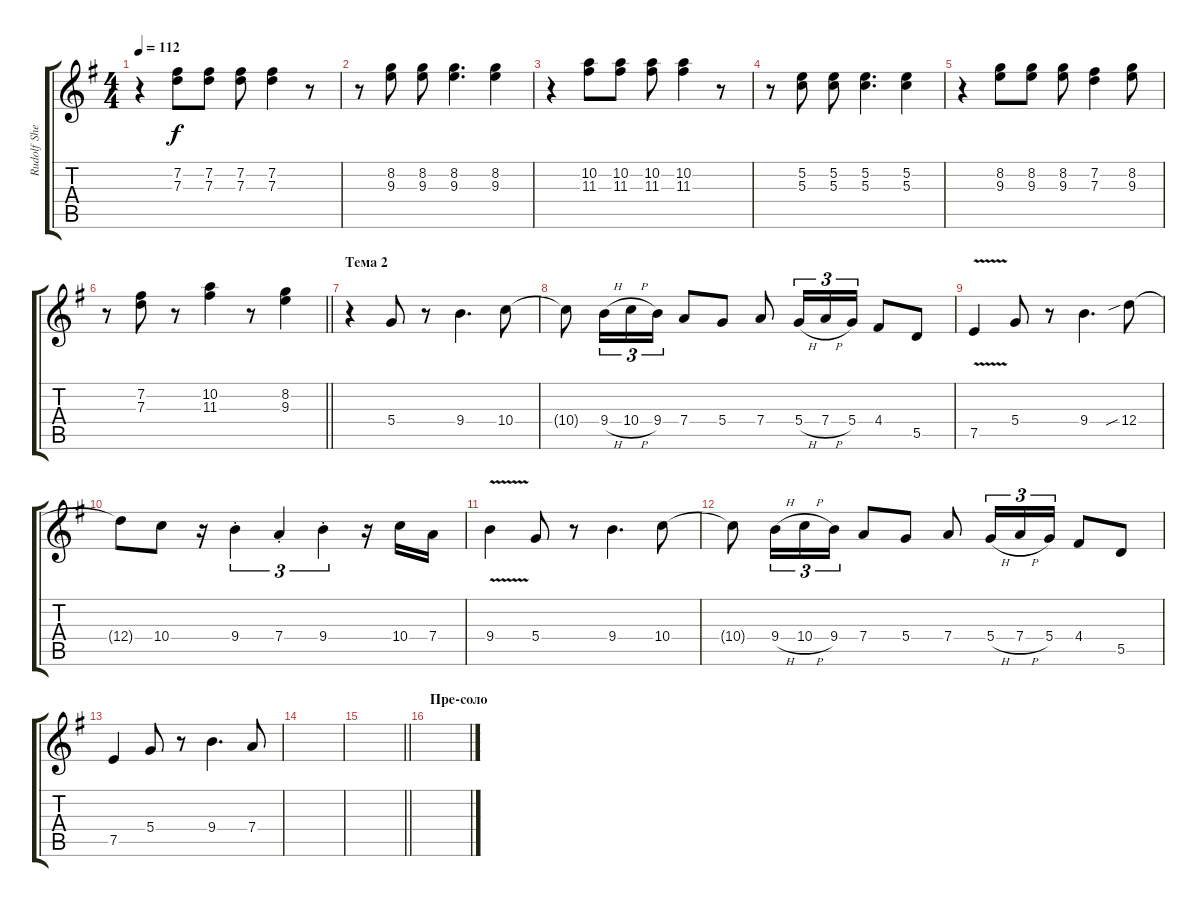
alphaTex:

\track ("Rudolf Shenker" "Rudolf She") {instrument overdrivenguitar}
\staff {score tabs}
\tuning (E4 B3 G3 D3 A2 E2) {hide}
\ts (4 4)
\tempo 112
\clef g2
\ks eminor
r.4{dy f} (7.2 7.3).8 (7.2 7.3).8 (7.2 7.3).8 (7.2 7.3).4 r.8 |
r.8 (8.2 9.3).8 (8.2 9.3).8 (8.2 9.3).4{d} (8.2 9.3).4 |
r.4 (10.2 11.3).8 (10.2 11.3).8 (10.2 11.3).8 (10.2 11.3).4 r.8 |
r.8 (5.2 5.3).8 (5.2 5.3).8 (5.2 5.3).4{d} (5.2 5.3).4 |
r.4 (8.2 9.3).8 (8.2 9.3).8 (8.2 9.3).8 (7.2 7.3).4 (8.2 9.3).8 |
\barLineRight lightlight
r.8 (7.2 7.3).8 r.8 (10.2 11.3).4 r.8 (8.2 9.3).4 |
\section ("" "Тема 2")
r.4 5.4.8 r.8 9.4.4{d} 10.4.8 |
10.4{t}.8 9.4{h}.16{tu (3 2)} 10.4{h}.16{tu (3 2)} 9.4.16{tu (3 2)} 7.4.8 5.4.8 7.4.8 5.4{h}.16{tu (3 2)} 7.4{h}.16{tu (3 2)} 5.4.16{tu (3 2)} 4.4.8 5.5.8 |
7.5{v}.4 5.4.8 r.8 9.4.4{d} 12.4{sib}.8 |
12.4{t}.8 10.4.8 r.16 9.4{st}.4{tu (3 2)} 7.4{st}.4{tu (3 2)} 9.4{st}.4{tu (3 2)} r.16 10.4.16 7.4.16 |
9.4{v}.4 5.4.8 r.8 9.4.4{d} 10.4.8 |
10.4{t}.8 9.4{h}.16{tu (3 2)} 10.4{h}.16{tu (3 2)} 9.4.16{tu (3 2)} 7.4.8 5.4.8 7.4.8 5.4{h}.16{tu (3 2)} 7.4{h}.16{tu (3 2)} 5.4.16{tu (3 2)} 4.4.8 5.5.8 |
7.5.4 5.4.8 r.8 9.4.4{d} 7.4.8 |
|
\barLineRight lightlight
|
\section ("" "Пре-соло")
